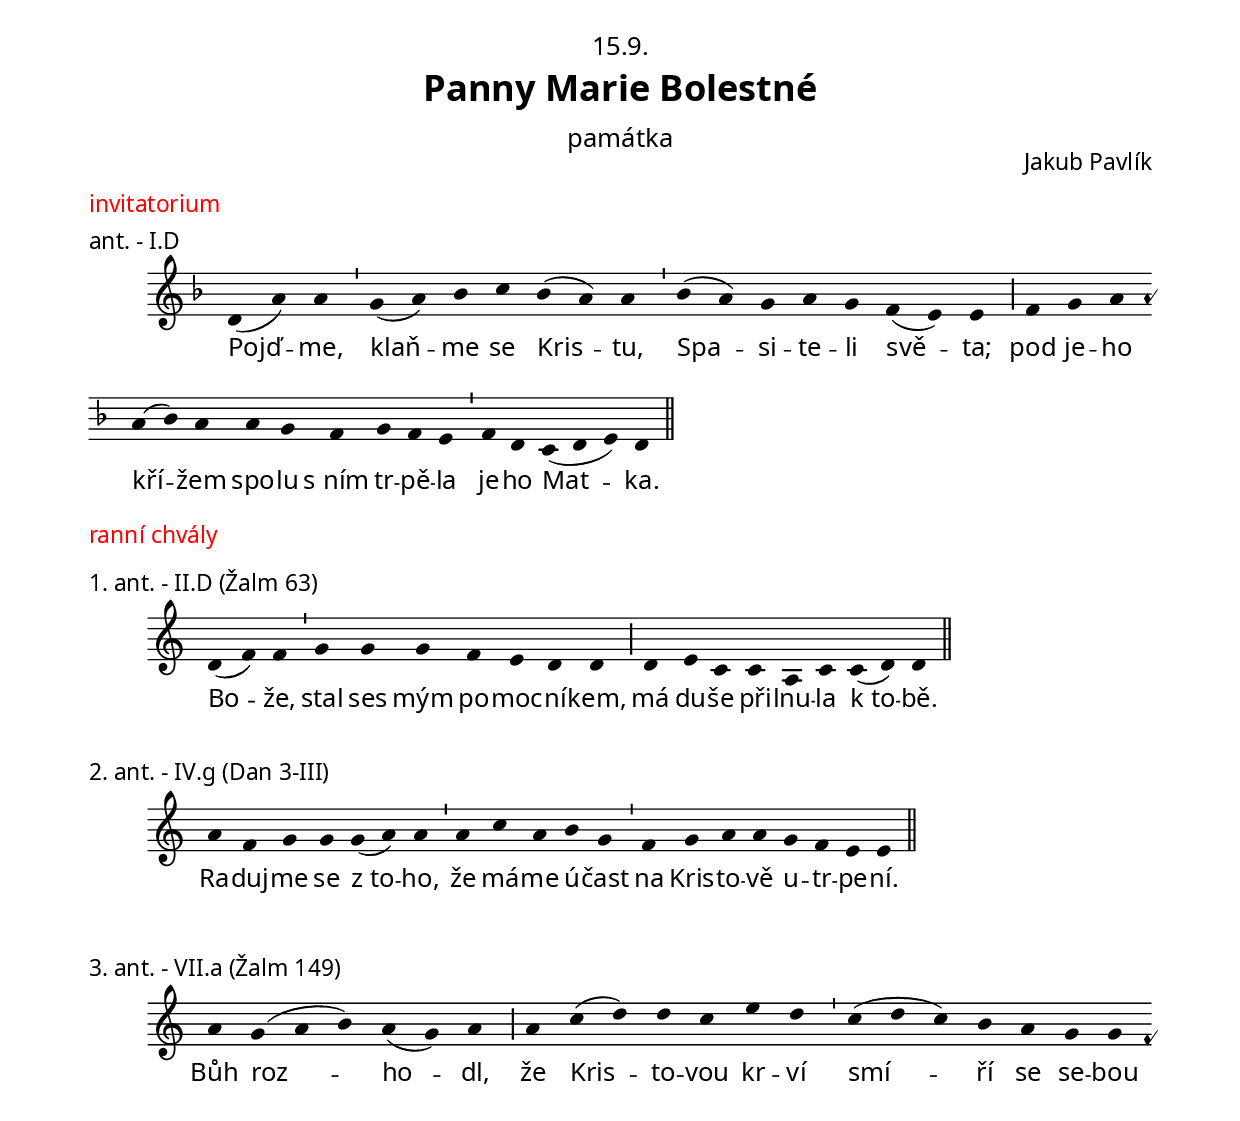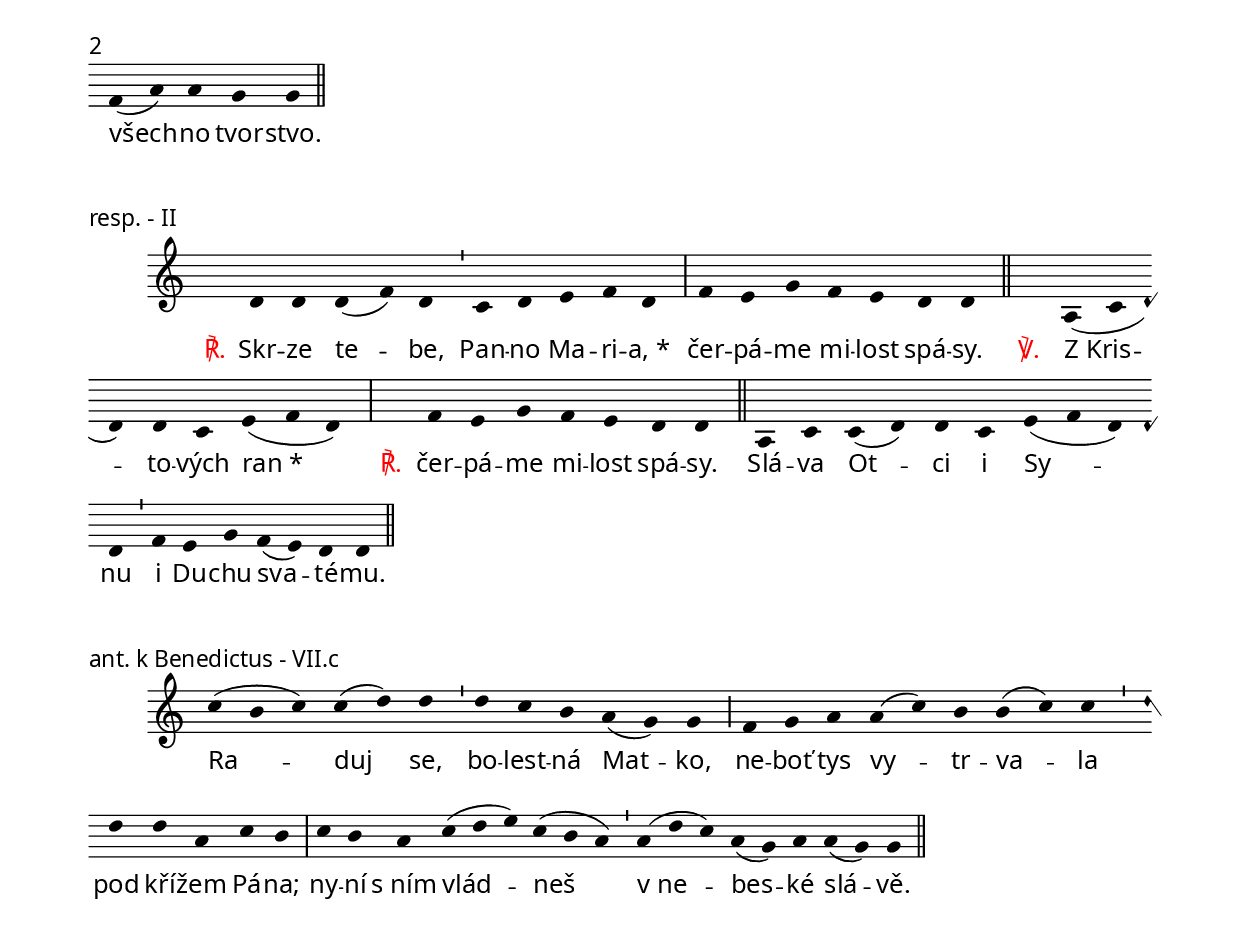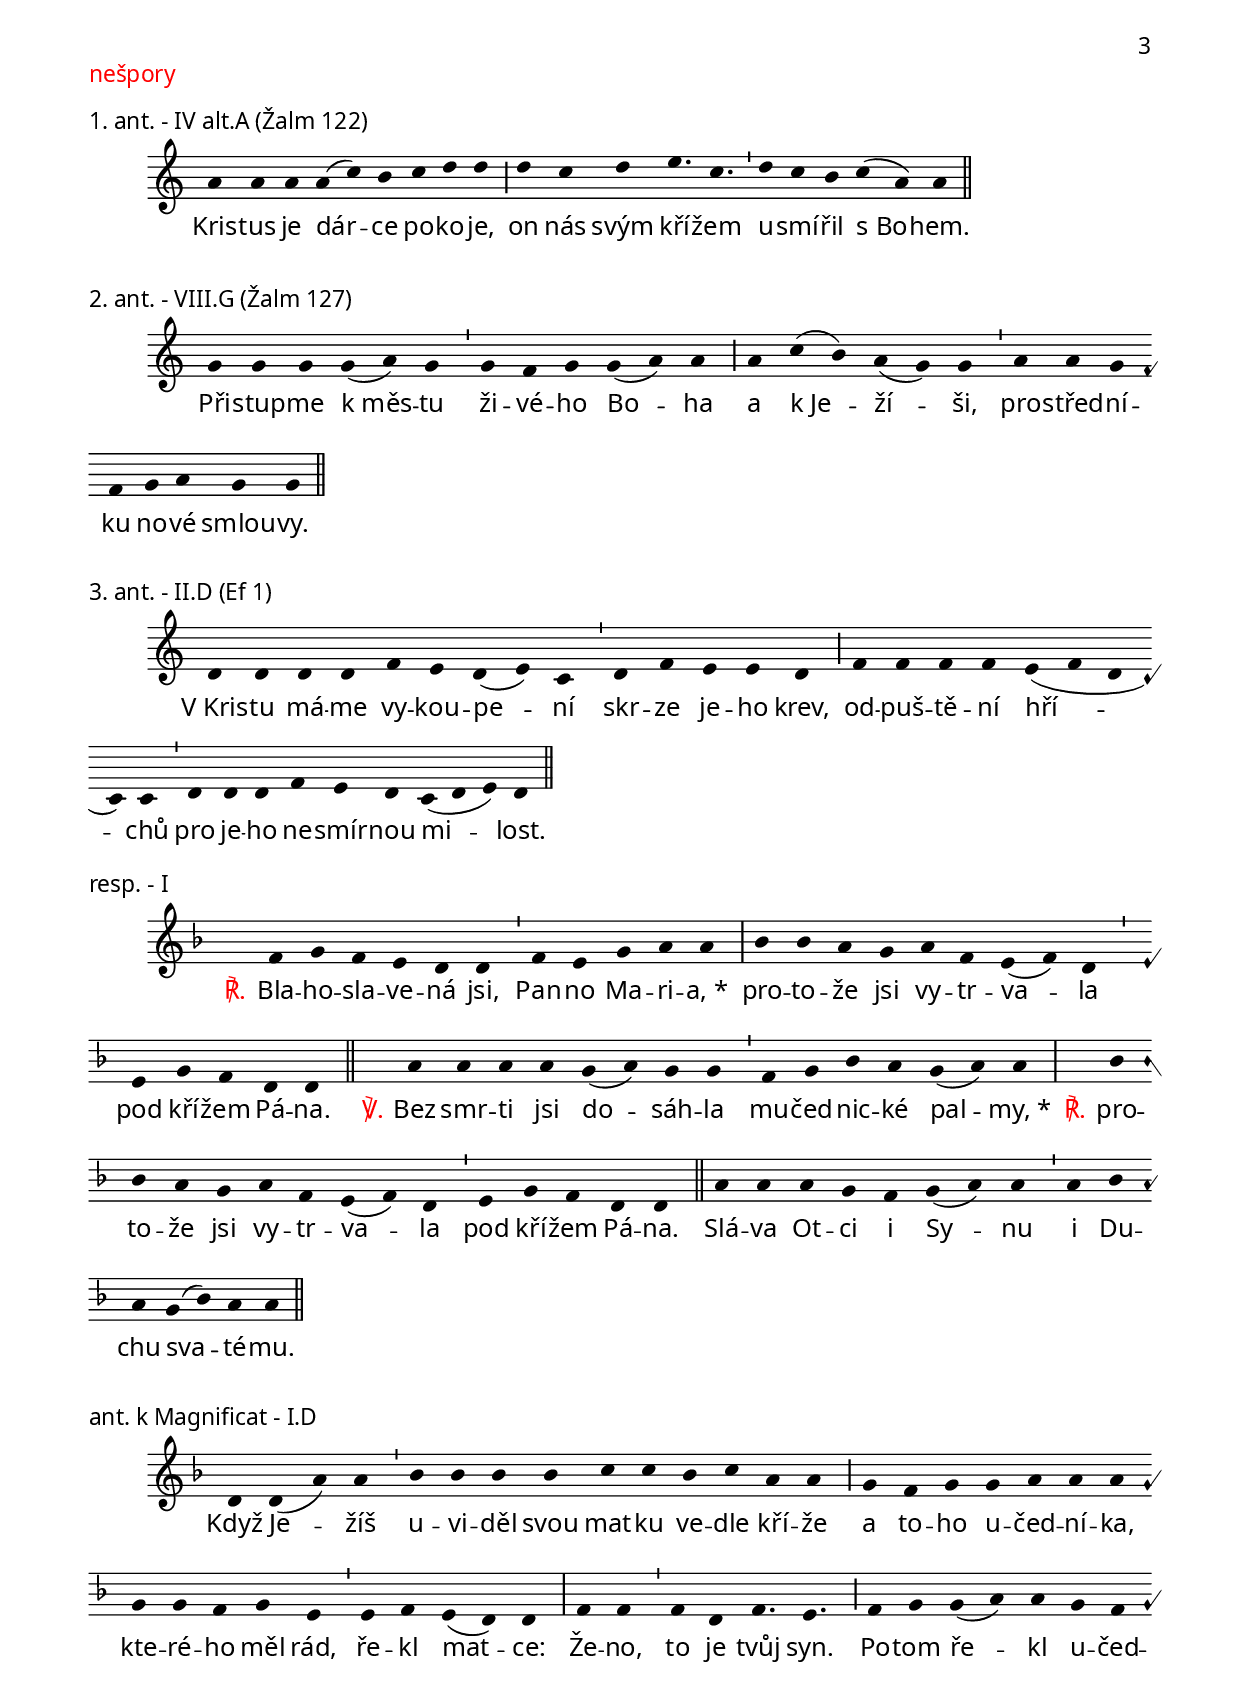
\version "2.15.40"

\include "../spolecne.ly"
\include "../dilyresponsorii.ly"

\header {
  title = \markup\titleSvatek
            "Panny Marie Bolestné"
            památka
            15.9.
  composer = "Jakub Pavlík"
}

\markup {\nadpisHodinka {"invitatorium"}}

\score {
  \relative c' {
    \choralniRezim
    \key f \major
    d4( a') a \barMin g( a) bes c bes( a) a \barMin
    bes( a) g a g f( e) e \barMaior
    f g a a( bes) a a g f g f e \barMin
    f d c( d e) d \barFinalis
  }
  \addlyrics {
    Pojď -- me, klaň -- me se Kris -- tu,
    Spa -- si -- te -- li svě -- ta;
    pod je -- ho kří -- žem
    spo -- lu s_ním tr -- pě -- la je -- ho Mat -- ka.
  }
  \header {
    quid = "ant."
    modus = "I"
    differentia = "D"
    psalmus = ""
    id = "invit"
    fial = "sanktoral/0624narozenikrtitele.ly#invit?zacatek"
    piece = \markup {\sestavTitulekBezZalmu}
  }
}

\markup {\nadpisHodinka {"ranní chvály"}}

\score {
  \relative c' {
    \choralniRezim
    d4( f) f \barMin g g g f e d d \barMaior
    d e c c a c c( d) d \barFinalis
  }
  \addlyrics {
    Bo -- že, stal ses mým po -- moc -- ní -- kem,
    má du -- še při -- lnu -- la k_to -- bě.
  }
  \header {
    quid = "1. ant."
    modus = "II"
    differentia = "D"
    psalmus = "Žalm 63"
    id = "rch-a1"
    piece = \markup {\sestavTitulek}
  }
}

\score {
  \relative c'' {
    \choralniRezim
    a4 f g g g( a) a \barMin
    a c a b g \barMin
    f g a a g f e e \barFinalis
  }
  \addlyrics {
    Ra -- duj -- me se z_to -- ho,
    že má -- me ú -- čast
    na Kris -- to -- vě u -- tr -- pe -- ní.
  }
  \header {
    quid = "2. ant."
    modus = "IV"
    differentia = "g"
    psalmus = "Dan 3-III"
    id = "rch-a2"
    piece = \markup {\sestavTitulek}
  }
}

\score {
  \relative c'' {
    \choralniRezim
    a4 g( a b) a( g) a \barMaior
    a c( d) d c e d \barMin
    c( d c) b a g g f( a) a g g \barFinalis
  }
  \addlyrics {
    Bůh roz -- ho -- dl,
    že Kris -- to -- vou kr -- ví
    smí -- ří se se -- bou všech -- no tvor -- stvo.
  }
  \header {
    quid = "3. ant."
    modus = "VII"
    differentia = "a"
    psalmus = "Žalm 149"
    id = "rch-a3"
    piece = \markup {\sestavTitulek}
  }
}

\score {
  \relative c' {
    \choralniRezim

    % R
    \neviditelna d
    d d d( f) d \barMin c d e f d \barMax
    f e g f e d d \barFinalis
    % V
    \neviditelna a
    a( c d) d c e( f d) \barMax
    % R
    \neviditelna f
    f e g f e d d \barFinalis
    % Slava
    a c c( d) d c e( f d) d \barMin f e g f( e) d d \barFinalis
  }
  \addlyrics {
    \Response Skr -- ze te -- be, Pan -- no Ma -- ri -- a,_*
    čer -- pá -- me mi -- lost spá -- sy.
    \Verse Z_Kris -- to -- vých ran_*
    \Response čer -- pá -- me mi -- lost spá -- sy.
    \textRespDoxologie
  }
  \header {
    quid = "resp."
    modus = "II"
    placet = "zkusit tradiční nápěv"
    id = "rch-r"
    piece = \markup {\sestavTitulekResp}
  }
}

\score {
  \relative c'' {
    \choralniRezim
    c4( b c) c( d) d \barMin
    d c b a( g) g \barMaior
    f g a a( c) b b( c) c \barMin
    d d a c b \barMax

    c b a c( d e) c( b a) \barMin
    a( d c) a( g) a a( g) g \barFinalis
  }
  \addlyrics {
    Ra -- duj se, bo -- lest -- ná Mat -- ko,
    ne -- boť tys vy -- tr -- va -- la pod kří -- žem Pá -- na;
    ny -- ní s_ním vlád -- neš
    v_ne -- bes -- ké slá -- vě.
  }
  \header {
    quid = "ant. k Benedictus"
    modus = "VII"
    differentia = "c"
    psalmus = ""
    placet = "půjde lépe - chybí jí kus spádu a zpěvnosti"
    id = "rch-aben"
    fons = "melodie vznikla upravováním melodie 1. ant. r.ch. z Nanebevzetí"
    piece = \markup {\sestavTitulekBezZalmu}
  }
}

\pageBreak % ZLOM

\markup {\nadpisHodinka {"nešpory"}}

\score {
  \relative c'' {
    \choralniRezim
    a4 a a a( c) b c d d \barMaior
    d c d e4. c \barMin d4 c b c( a) a \barFinalis
  }
  \addlyrics {
    Kris -- tus je dár -- ce po -- ko -- je,
    on nás svým kří -- žem u -- smí -- řil s_Bo -- hem.
  }
  \header {
    quid = "1. ant."
    modus = "IV alt"
    differentia = "A"
    psalmus = "Žalm 122"
    id = "ne-a1"
    piece = \markup {\sestavTitulek}
  }
}

\score {
  \relative c'' {
    \choralniRezim
    g4 g g g( a) g \barMin
    g f g g( a) a \barMaior
    a c( b) a( g) g \barMin
    a a g f g a g g \barFinalis
  }
  \addlyrics {
    Při -- stup -- me k_měs -- tu
    ži -- vé -- ho Bo -- ha
    a k_Je -- ží -- ši,
    pro -- střed -- ní -- ku no -- vé smlou -- vy.
  }
  \header {
    quid = "2. ant."
    modus = "VIII"
    differentia = "G"
    psalmus = "Žalm 127"
    id = "ne-a2"
    piece = \markup {\sestavTitulek}
  }
}

\score {
  \relative c' {
    \choralniRezim
    d4 d d d f e d( e) c \barMin
    d f e e d \barMaior
    f f f f e( f d c) c \barMin
    d d d f e d c( d e) d \barFinalis
  }
  \addlyrics {
    V_Kris -- tu má -- me vy -- kou -- pe -- ní
    skr -- ze je -- ho krev,
    od -- puš -- tě -- ní hří -- chů
    pro je -- ho ne -- smír -- nou mi -- lost.
  }
  \header {
    quid = "3. ant."
    modus = "II"
    differentia = "D"
    psalmus = "Ef 1"
    id = "ne-a3"
    piece = \markup {\sestavTitulek}
  }
}

\score {
  \relative c' {
    \choralniRezim
    \key f \major

    % R
    \neviditelna f
    f g f e d d \barMin f e g a a \barMax
    bes bes a g a f e( f) d \barMin e g f d d \barFinalis
    % V
    \neviditelna g
    a4 a a a g( a) g g \barMin f g bes a g( a) a \barMax
    % R
    \neviditelna a
    bes bes a g a f e( f) d \barMin e g f d d \barFinalis
    % Slava
    a' a a g f g( a) a \barMin a bes a g( bes) a a \barFinalis
  }
  \addlyrics {
    \Response Bla -- ho -- sla -- ve -- ná jsi, Pan -- no Ma -- ri -- a,_*
    pro -- to -- že jsi vy -- tr -- va -- la pod kří -- žem Pá -- na.
    \Verse Bez smr -- ti jsi do -- sáh -- la mu -- čed -- nic -- ké pal -- my,_*
    \Response pro -- to -- že jsi vy -- tr -- va -- la pod kří -- žem Pá -- na.
    \textRespDoxologie
  }
  \header {
    quid = "resp."
    modus = "I"
    placet = "zkusit tradiční nápěv"
    id = "ne-r"
    piece = \markup {\sestavTitulekResp}
  }
}

\score {
  \relative c' {
    \choralniRezim
    \key f \major
    d4 d( a') a \barMin bes bes bes bes c c bes c a a \barMaior
    g f g g a a a g g f g e \barMin
    e f e( d) d \barMax
    f f \barMin f d f4. e \barMaior
    f4 g g( a) a g f g f e \barMin
    d c d( f e) d d \barFinalis
  }
  \addlyrics {
    Když Je -- žíš u -- vi -- děl svou mat -- ku ve -- dle kří -- že
    a to -- ho u -- čed -- ní -- ka, kte -- ré -- ho měl rád,
    ře -- kl mat -- ce:
    Že -- no, to je tvůj syn.
    Po -- tom ře -- kl u -- čed -- ní -- ko -- vi:
    To je tvá mat -- ka.
  }
  \header {
    quid = "ant. k Magnificat"
    modus = "I"
    differentia = "D"
    psalmus = ""
    id = "ne-amag"
    piece = \markup {\sestavTitulekBezZalmu}
  }
}